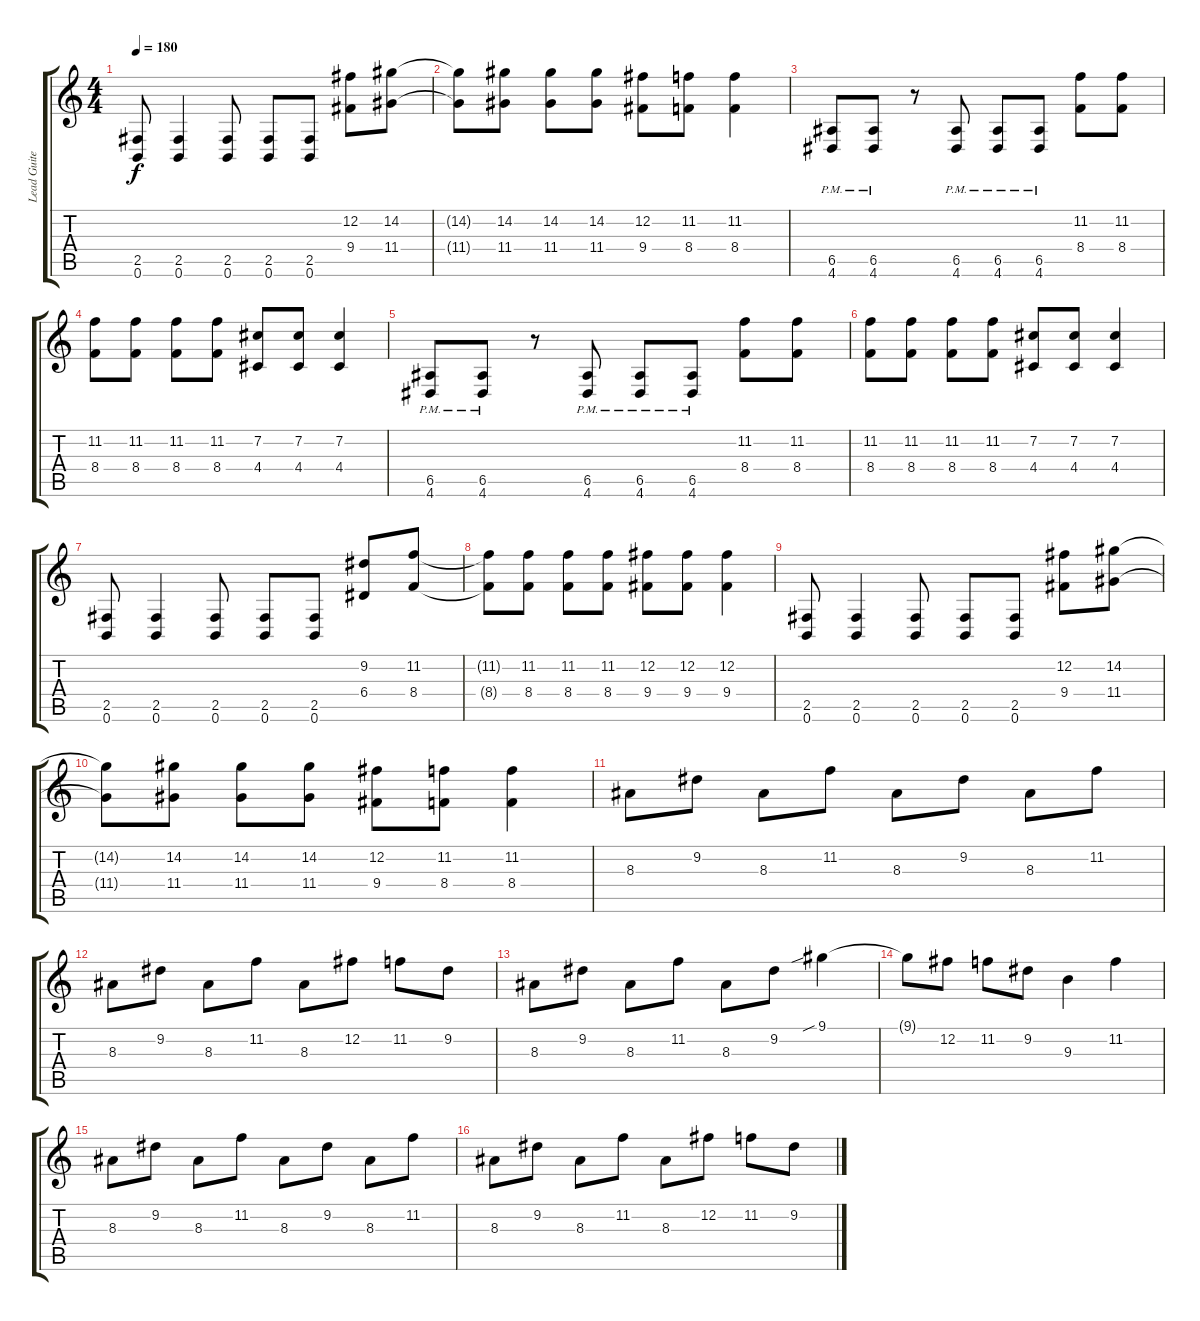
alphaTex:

\track ("Lead Guiter" "Lead Guite") {instrument overdrivenguitar}
\staff {score tabs}
\tuning (B3 Gb3 D3 A2 E2 B1) {hide}
\ts (4 4)
\tempo 180
\clef g2
\ks c
(2.5 0.6).8{dy f} (2.5 0.6).4 (2.5 0.6).8 (2.5 0.6).8 (2.5 0.6).8 (12.2 9.4).8 (14.2 11.4).8 |
(14.2{t} 11.4{t}).8 (14.2 11.4).8 (14.2 11.4).8 (14.2 11.4).8 (12.2 9.4).8 (11.2 8.4).8 (11.2 8.4).4 |
(6.5 4.6{pm}).8 (6.5 4.6{pm}).8 r.8 (6.5 4.6{pm}).8 (6.5 4.6{pm}).8 (6.5 4.6{pm}).8 (11.2 8.4).8 (11.2 8.4).8 |
(11.2 8.4).8 (11.2 8.4).8 (11.2 8.4).8 (11.2 8.4).8 (7.2 4.4).8 (7.2 4.4).8 (7.2 4.4).4 |
(6.5 4.6{pm}).8 (6.5 4.6{pm}).8 r.8 (6.5 4.6{pm}).8 (6.5 4.6{pm}).8 (6.5 4.6{pm}).8 (11.2 8.4).8 (11.2 8.4).8 |
(11.2 8.4).8 (11.2 8.4).8 (11.2 8.4).8 (11.2 8.4).8 (7.2 4.4).8 (7.2 4.4).8 (7.2 4.4).4 |
(2.5 0.6).8 (2.5 0.6).4 (2.5 0.6).8 (2.5 0.6).8 (2.5 0.6).8 (9.2 6.4).8 (11.2 8.4).8 |
(11.2{t} 8.4{t}).8 (11.2 8.4).8 (11.2 8.4).8 (11.2 8.4).8 (12.2 9.4).8 (12.2 9.4).8 (12.2 9.4).4 |
(2.5 0.6).8 (2.5 0.6).4 (2.5 0.6).8 (2.5 0.6).8 (2.5 0.6).8 (12.2 9.4).8 (14.2 11.4).8 |
(14.2{t} 11.4{t}).8 (14.2 11.4).8 (14.2 11.4).8 (14.2 11.4).8 (12.2 9.4).8 (11.2 8.4).8 (11.2 8.4).4 |
8.3.8 9.2.8 8.3.8 11.2.8 8.3.8 9.2.8 8.3.8 11.2.8 |
8.3.8 9.2.8 8.3.8 11.2.8 8.3.8 12.2.8 11.2.8 9.2.8 |
8.3.8 9.2.8 8.3.8 11.2.8 8.3.8 9.2.8 9.1{sib}.4 |
9.1{t}.8 12.2.8 11.2.8 9.2.8 9.3.4 11.2.4 |
8.3.8 9.2.8 8.3.8 11.2.8 8.3.8 9.2.8 8.3.8 11.2.8 |
8.3.8 9.2.8 8.3.8 11.2.8 8.3.8 12.2.8 11.2.8 9.2.8
